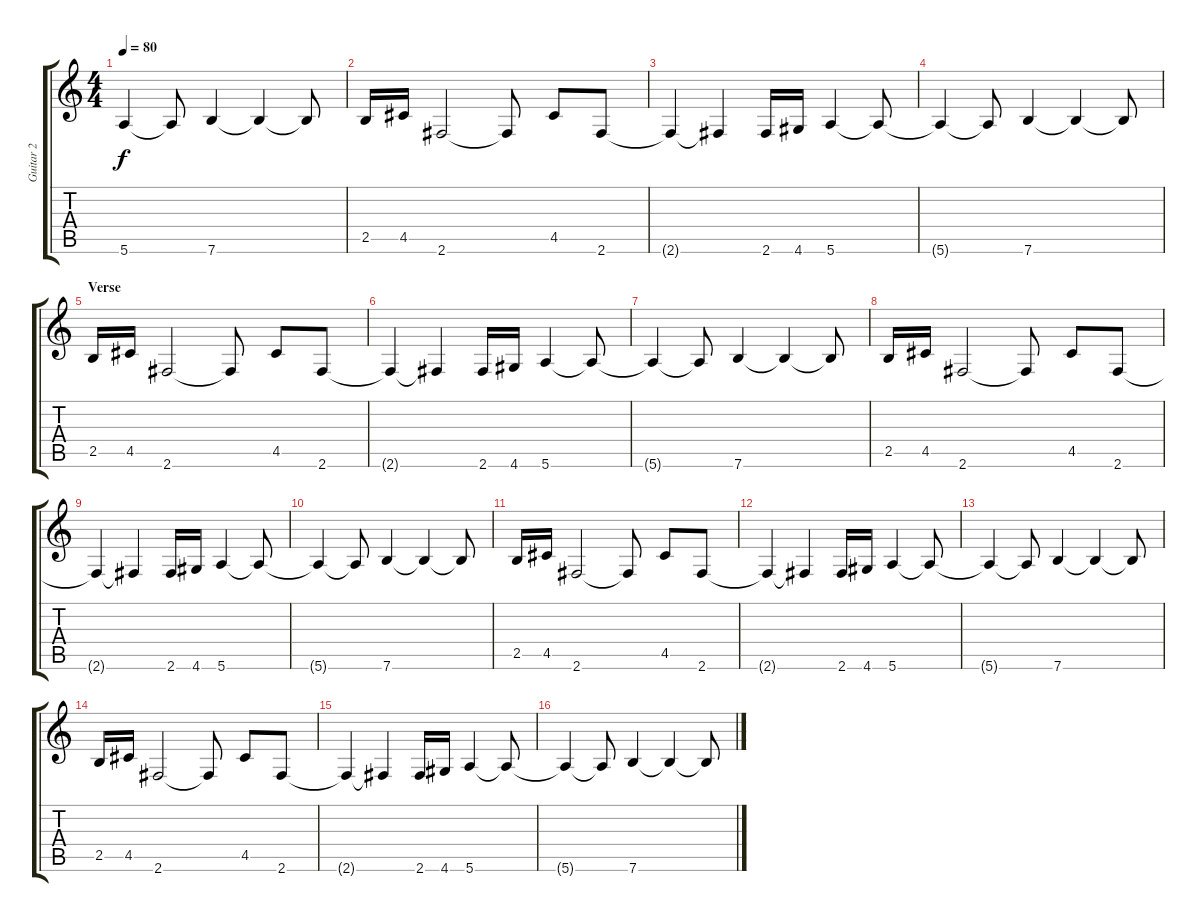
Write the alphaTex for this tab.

\track ("Guitar 2" "Guitar 2") {instrument acousticguitarsteel}
\staff {score tabs}
\tuning (E4 B3 G3 D3 A2 E2) {hide}
\ts (4 4)
\tempo 80
\clef g2
\ks c
5.6{t}.4{dy f} 5.6{t}.8 7.6.4 7.6{t}.4 7.6{t}.8 |
2.5.16 4.5.16 2.6.2 2.6{t}.8 4.5.8 2.6.8 |
2.6{t}.4 2.6{t}.4 2.6.16 4.6.16 5.6.4 5.6{t}.8 |
5.6{t}.4 5.6{t}.8 7.6.4 7.6{t}.4 7.6{t}.8 |
\section ("" "Verse")
2.5.16{volume 12 instrument acousticguitarsteel} 4.5.16 2.6.2 2.6{t}.8 4.5.8 2.6.8 |
2.6{t}.4 2.6{t}.4 2.6.16 4.6.16 5.6.4 5.6{t}.8 |
5.6{t}.4 5.6{t}.8 7.6.4 7.6{t}.4 7.6{t}.8 |
2.5.16 4.5.16 2.6.2 2.6{t}.8 4.5.8 2.6.8 |
2.6{t}.4 2.6{t}.4 2.6.16 4.6.16 5.6.4 5.6{t}.8 |
5.6{t}.4 5.6{t}.8 7.6.4 7.6{t}.4 7.6{t}.8 |
2.5.16 4.5.16 2.6.2 2.6{t}.8 4.5.8 2.6.8 |
2.6{t}.4 2.6{t}.4 2.6.16 4.6.16 5.6.4 5.6{t}.8 |
5.6{t}.4 5.6{t}.8 7.6.4 7.6{t}.4 7.6{t}.8 |
2.5.16 4.5.16 2.6.2 2.6{t}.8 4.5.8 2.6.8 |
2.6{t}.4 2.6{t}.4 2.6.16 4.6.16 5.6.4 5.6{t}.8 |
5.6{t}.4 5.6{t}.8 7.6.4 7.6{t}.4 7.6{t}.8
